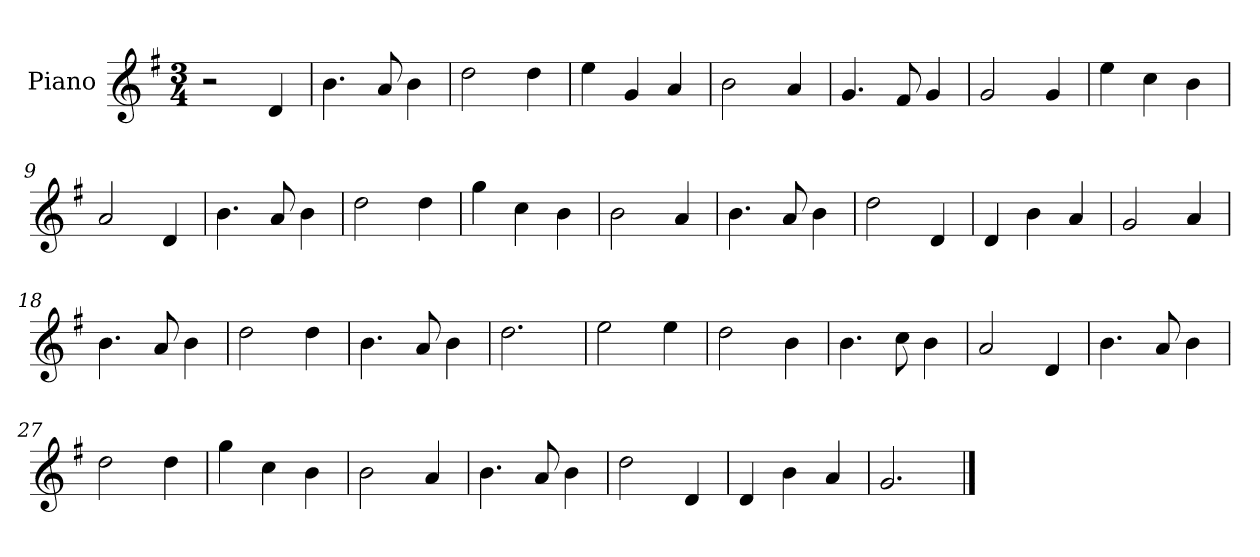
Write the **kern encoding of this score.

**kern
*part1
*staff1
*I"Piano
*I'Pno
*clefG2
*k[f#]
*M3/4
=1
2r
4d/
=2
4.b\
8a/
4b\
=3
2dd\
4dd\
=4
4ee\
4g/
4a/
=5
2b\
4a/
=6
4.g/
8f#/
4g/
=7
2g/
4g/
=8
4ee\
4cc\
4b\
=9
2a/
4d/
=10
4.b\
8a/
4b\
=11
2dd\
4dd\
=12
4gg\
4cc\
4b\
=13
2b\
4a/
=14
4.b\
8a/
4b\
=15
2dd\
4d/
=16
4d/
4b\
4a/
=17
2g/
4a/
=18
4.b\
8a/
4b\
=19
2dd\
4dd\
=20
4.b\
8a/
4b\
=21
2.dd\
=22
2ee\
4ee\
=23
2dd\
4b\
=24
4.b\
8cc\
4b\
=25
2a/
4d/
=26
4.b\
8a/
4b\
=27
2dd\
4dd\
=28
4gg\
4cc\
4b\
=29
2b\
4a/
=30
4.b\
8a/
4b\
=31
2dd\
4d/
=32
4d/
4b\
4a/
=33
2.g/
==
*-
